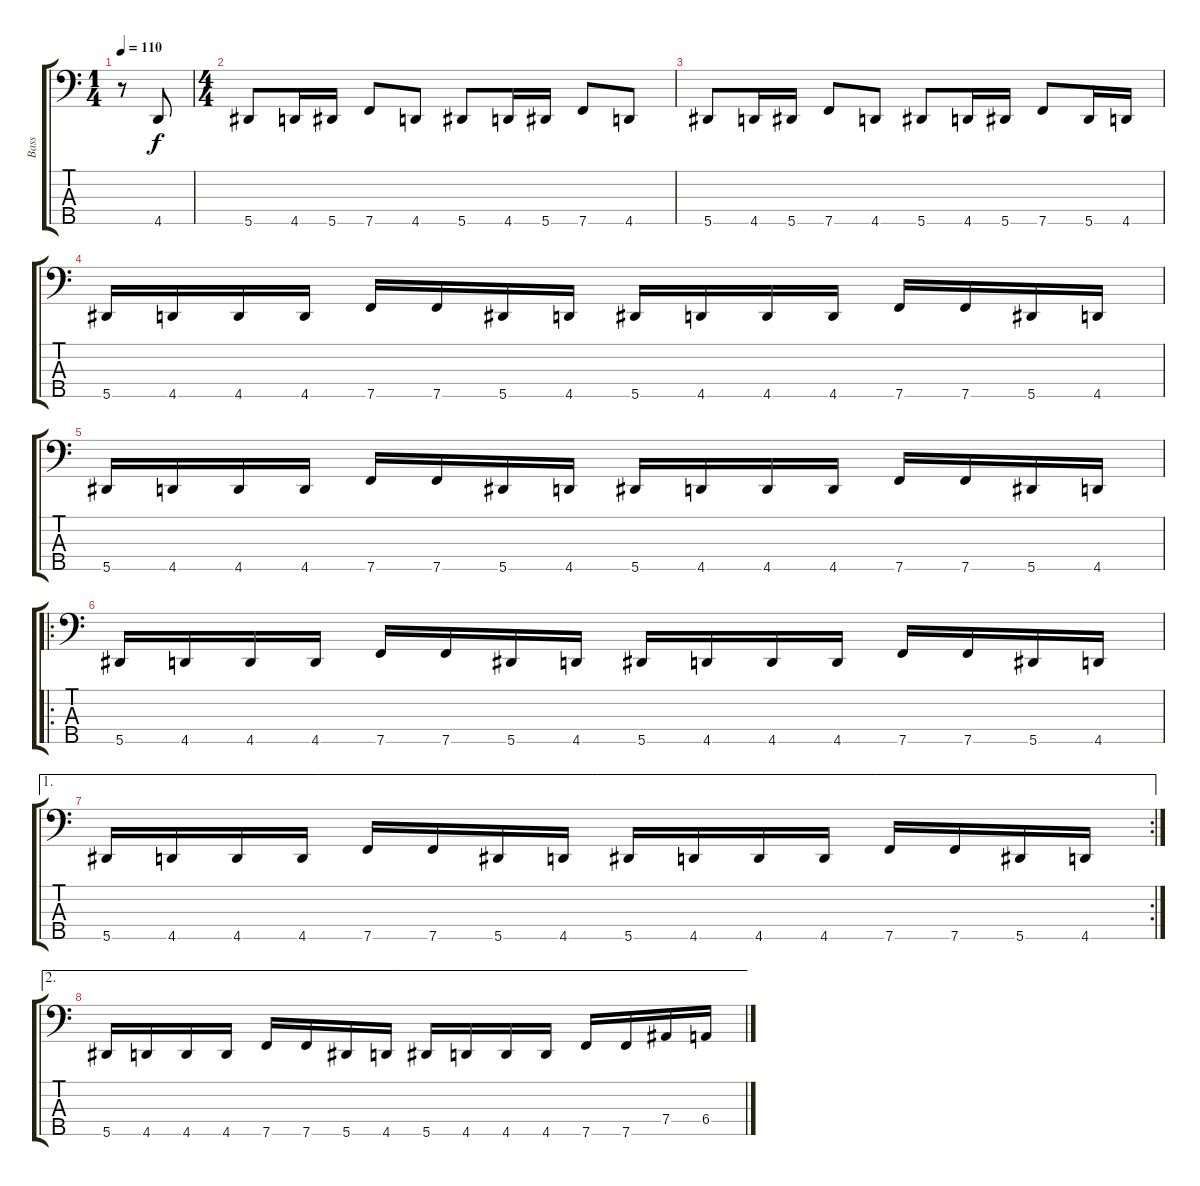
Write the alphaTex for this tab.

\track ("Bass" "Bass") {instrument electricbasspick}
\staff {score tabs}
\tuning (Gb2 Db2 Ab1 Eb1 Bb0) {hide}
\ts (1 4)
\tempo 110
\clef f4
\ks c
r.8{dy f instrument electricbasspick} 4.5.8 |
\ts (4 4)
5.5.8 4.5.16 5.5.16 7.5.8 4.5.8 5.5.8 4.5.16 5.5.16 7.5.8 4.5.8 |
5.5.8 4.5.16 5.5.16 7.5.8 4.5.8 5.5.8 4.5.16 5.5.16 7.5.8 5.5.16 4.5.16 |
5.5.16 4.5.16 4.5.16 4.5.16 7.5.16 7.5.16 5.5.16 4.5.16 5.5.16 4.5.16 4.5.16 4.5.16 7.5.16 7.5.16 5.5.16 4.5.16 |
5.5.16 4.5.16 4.5.16 4.5.16 7.5.16 7.5.16 5.5.16 4.5.16 5.5.16 4.5.16 4.5.16 4.5.16 7.5.16 7.5.16 5.5.16 4.5.16 |
\ro
5.5.16 4.5.16 4.5.16 4.5.16 7.5.16 7.5.16 5.5.16 4.5.16 5.5.16 4.5.16 4.5.16 4.5.16 7.5.16 7.5.16 5.5.16 4.5.16 |
\ae 1
\rc 2
5.5.16 4.5.16 4.5.16 4.5.16 7.5.16 7.5.16 5.5.16 4.5.16 5.5.16 4.5.16 4.5.16 4.5.16 7.5.16 7.5.16 5.5.16 4.5.16 |
\ae 2
5.5.16 4.5.16 4.5.16 4.5.16 7.5.16 7.5.16 5.5.16 4.5.16 5.5.16 4.5.16 4.5.16 4.5.16 7.5.16 7.5.16 7.4.16 6.4.16
